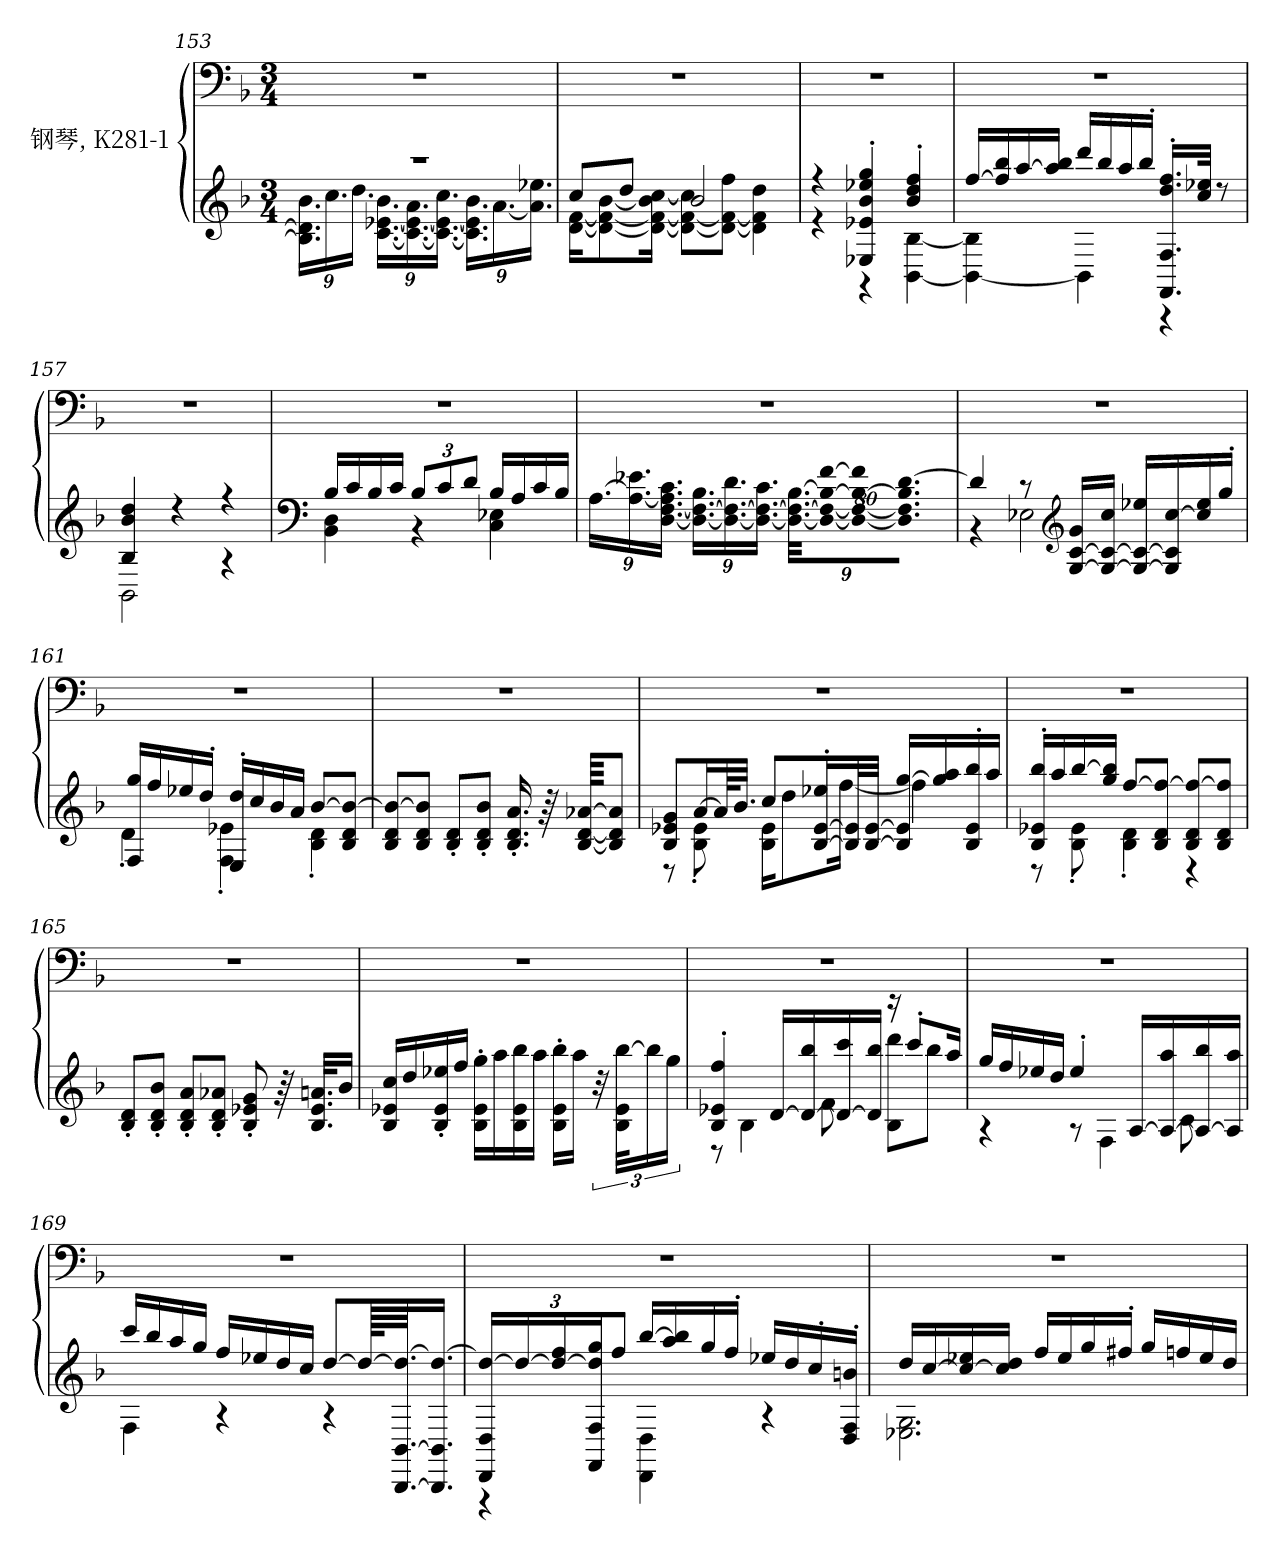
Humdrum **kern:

**kern	**kern
*part1	*part1
*staff2	*staff1
*I"钢琴, K281-1	*
*clefG2	*clefF4
*k[b-]	*k[b-]
*M3/4	*M3/4
=153	=153
*^	*
*	*Xbrackettup	*
2.r	18.B-\] 18.d\] 18.b-\LL	2.r
.	18.cc\	.
.	18.dd\JJ	.
.	[18.c\ [18.e-X\ 18.b-\LL	.
.	18.c\_ 18.e-\_ 18.a\	.
.	18.c\_ 18.e-\_ 18.cc\JJ	.
.	18.c\] 18.e-\] 18.b-\LL	.
.	[18.a\	.
.	18.a\] 18.ee-X\JJ	.
!!LO:LB:g=z
=154	=154	=154
8cc/L	[16d\ [16f\KL	2.r
.	8d\_ 8f\_ [8b-\	.
8dd/J	.	.
.	16d\_ 16f\_ 16b-\] [16cc\Jk	.
2b-/	8d\_ 8f\_ 8cc\]L	.
.	8d\_ 8f\_ 8ff\J	.
.	4d\] 4f\] 4dd\	.
=155	=155	=155
4r	4r	2.r
4E-X/' 4e-X/' 4b-/' 4ee-X/' 4gg/'	4r	.
4b-/' 4dd/' 4ff/'	[4BB-\ [4B-\	.
=156	=156	=156
[16ff/LL	4BB-\_ 4B-\]	2.r
16ff/] 16bb-/	.	.
[16aa/	.	.
16aa/] 16bb-/JJ	.	.
16ddd/LL	4BB-\]	.
16bb-/	.	.
16aa/	.	.
16bb-'/JJ	.	.
16.FF/' 16.F/' 16.dd/' 16.ff/'LL	4r	.
32cc/ 32ee-X/JJk	.	.
8r	.	.
=157	=157	=157
4B-/ 4b-/ 4dd/	2BB-\	2.r
4r	.	.
4r	4r	.
!!LO:LB:g=z
=158	=158	=158
*clefF4	*	*
16B-/LL	4BB-\ 4D\	2.r
16c/	.	.
16B-/	.	.
16c/JJ	.	.
12B-/L	4r	.
12c/	.	.
12d/J	.	.
16B-/LL	4C\ 4E-X\	.
16A/	.	.
16c/	.	.
16B-/JJ	.	.
*v	*v	*
=159	=159
[18.A\LL	2.r
18.A\_ 18.e-X\	.
[18.D\ [18.F\ 18.A\] 18.c\JJ	.
18.D\_ 18.F\_ 18.B-\LL	.
18.D\_ 18.F\_ 18.d\	.
18.D\_ 18.F\_ 18.c\JJ	.
36.D\_ 36.F\_ [36.B-\KKL	.
!LO:N:vis=8	!
640%71D\_ 640%71F\_ 640%71B-\_ [640%71f\	.
!LO:N:vis=64	!
640%9D\_ 640%9F\_ 640%9B-\_ 640%9f\]KKL	.
18.D\] 18.F\] 18.B-\] [18.d\JJ	.
!!LO:LB:g=z
=160	=160
*^	*
4d/]	4r	2.r
8r	2E-X\	.
*clefG2	*	*
[16G/ [16c/ 16g/LL	.	.
16G/_ 16c/_ 16cc/JJ	.	.
16G/_ 16c/_ 16ee-X/LL	.	.
16G/] 16c/] [16cc/	.	.
16cc/] 16ee-/	.	.
16gg'/JJ	.	.
=161	=161	=161
16F/ 16gg/LL	4d'\	2.r
16ff/	.	.
16ee-X/	.	.
16dd'/JJ	.	.
16E/' 16dd/'LL	4F\' 4e-X\'	.
16cc/	.	.
16b-/	.	.
16a/JJ	.	.
[8b-/L	4B-\' 4d\'	.
8B-/ 8d/ 8b-/_J	.	.
*v	*v	*
=162	=162
8B-/ 8d/ 8b-/_L	2.r
8B-/ 8d/ 8b-/]J	.
8B-/' 8d/'L	.
8B-/' 8d/' 8b-/'J	.
16.B-/' 16.d/' 16.a/'	.
64r	.
[64B-/ [64d/ [64a-X/KKKL	.
8B-/] 8d/] 8a-/]J	.
!!LO:LB:g=z
=163	=163
*^	*
8B-/ 8e-X/ 8g/L	8r	2.r
[16a/L	8B-\' 8e-\'	.
64a/KL]	.	.
32.b-/JJJ	.	.
8cc/L	16B-\ 16e-\KL	.
.	8dd\	.
[16B-/' [16e-/' 16ee-X/'L	.	.
32B-/] 32e-/]L	[16ff\Jk	.
[32B-/ [32e-/JJJ	.	.
16B-/] 16e-/] [16gg/LL	4ff\]	.
16gg/] 16aa/	.	.
16B-/' 16e-/' 16bb-/'	.	.
16aa/JJ	.	.
=164	=164	=164
16B-/' 16e-X/' 16bb-/'LL	8r	2.r
16aa/	.	.
[16bb-/	8B-\' 8e-\'	.
16gg/ 16bb-/]JJ	.	.
[8ff/L	4B-\' 4d\'	.
8B-/ 8d/ 8ff/_J	.	.
8B-/ 8d/ 8ff/_L	4r	.
8B-/ 8d/ 8ff/]J	.	.
*v	*v	*
!!LO:LB:g=z
=165	=165
8B-/' 8d/'L	2.r
8B-/' 8d/' 8b-/'J	.
8B-/' 8d/' 8a/'L	.
8B-/' 8d/' 8a-X/'J	.
8B-/' 8e-X/' 8g/'	.
64r	.
32.B-/ 32.e-/ 32.an/KLL	.
16b-/JJ	.
=166	=166
16B-/ 16e-X/ 16cc/LL	2.r
16dd/	.
16B-/' 16e-/' 16ee-X/'	.
16ff/JJ	.
16B-\' 16e-\' 16gg\'LL	.
16aa\	.
16B-\ 16e-\ 16bb-\	.
16aa\JJ	.
16B-\' 16e-\' 16bb-\'LL	.
16aa\JJ	.
*brackettup	*
48r	.
48B-\ 48e-\ [48bb-\KLL	.
24bb-\]	.
24gg\JJ	.
=167	=167
*^	*
4B-/' 4e-X/' 4ff/'	8r	2.r
.	4B-\	.
[16d/LL	.	.
16d/_ 16bb-/	.	.
16d/_ 16ccc/	8f\	.
16d/] 16bb-/JJ	.	.
16r	8B-\ 8ddd\L	.
8ccc'/L	.	.
.	8bb-\J	.
16aa/Jk	.	.
!!LO:PB:g=z
=168	=168	=168
16gg/LL	4r	2.r
16ff/	.	.
16ee-X/	.	.
16dd/JJ	.	.
4ee-'/	8r	.
.	4F\	.
[16A/LL	.	.
16A/_ 16aa/	.	.
16A/_ 16bb-/	8c\	.
16A/] 16aa/JJ	.	.
=169	=169	=169
16ccc/LL	4F\	2.r
16bb-/	.	.
16aa/	.	.
16gg/JJ	.	.
16ff/LL	4r	.
16ee-X/	.	.
16dd/	.	.
16cc/JJ	.	.
[8dd/L	4r	.
128dd/KLLL_	.	.
[64.BBB-/ [64.BB-/ 64.dd/_JJ	.	.
16.BBB-/] 16.BB-/] 16.dd/_JJ	.	.
!!LO:LB:g=z
=170	=170	=170
*Xbrackettup	*	*
24DD/ 24D/ 24dd/_LL	4r	2.r
24dd/_	.	.
24dd/_ 24ff/	.	.
24FF/ 24F/ 24dd/] 24gg/J	.	.
12ff/J	.	.
[16bb-/LL	4DD\ 4D\	.
16aa/ 16bb-/]	.	.
16gg/	.	.
16ff'/JJ	.	.
16ee-X/LL	4r	.
16dd/	.	.
16cc'/	.	.
16D/' 16F/' 16bn/'JJ	.	.
=171	=171	=171
16dd/LL	2.E-X\ 2.G\	2.r
[16cc/	.	.
16cc/_ 16ee-X/	.	.
16cc/] 16dd/JJ	.	.
16ff/LL	.	.
16ee-/	.	.
16gg/	.	.
16ff#X'/JJ	.	.
16gg/LL	.	.
16ffn/	.	.
16ee-/	.	.
16dd/JJ	.	.
*v	*v	*
=	=
*-	*-
